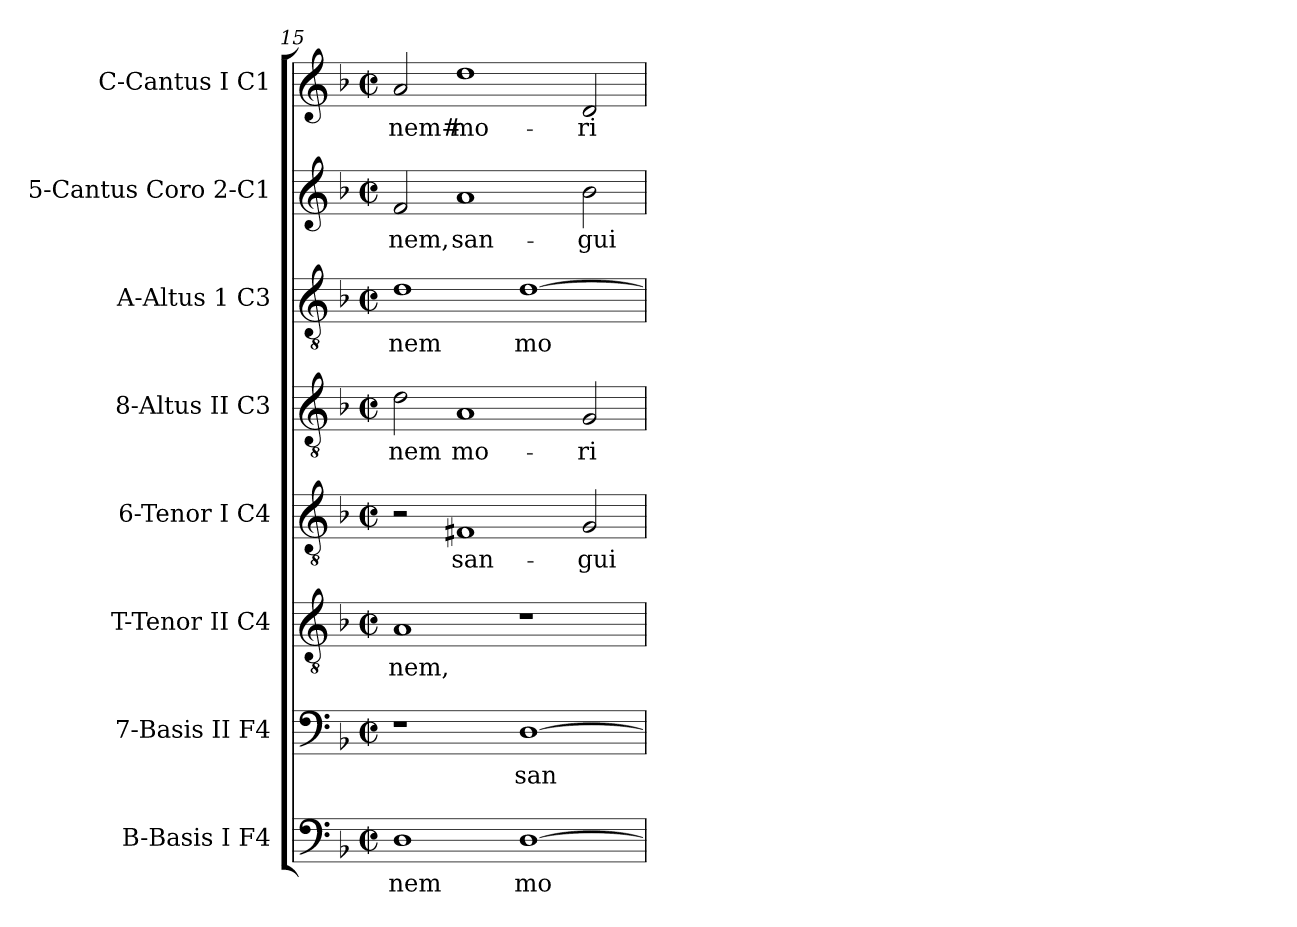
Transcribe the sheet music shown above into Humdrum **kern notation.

**kern	**text	**kern	**text	**kern	**text	**kern	**text	**kern	**text	**kern	**text	**kern	**text	**kern	**text
*part8	*part8	*part7	*part7	*part6	*part6	*part5	*part5	*part4	*part4	*part3	*part3	*part2	*part2	*part1	*part1
*staff8	*staff8	*staff7	*staff7	*staff6	*staff6	*staff5	*staff5	*staff4	*staff4	*staff3	*staff3	*staff2	*staff2	*staff1	*staff1
*I"B-Basis I  F4	*	*I"7-Basis II  F4	*	*I"T-Tenor II  C4	*	*I"6-Tenor I  C4	*	*I"8-Altus II  C3	*	*I"A-Altus 1  C3	*	*I"5-Cantus  Coro 2-C1	*	*I"C-Cantus I  C1	*
*I'B	*	*	*	*I'T	*	*	*	*	*	*I'A	*	*	*	*I'C	*
*clefF4	*	*clefF4	*	*clefGv2	*	*clefGv2	*	*clefGv2	*	*clefGv2	*	*clefG2	*	*clefG2	*
*k[b-]	*	*k[b-]	*	*k[b-]	*	*k[b-]	*	*k[b-]	*	*k[b-]	*	*k[b-]	*	*k[b-]	*
*F:	*	*F:	*	*F:	*	*F:	*	*F:	*	*F:	*	*F:	*	*F:	*
*M2/2	*	*M2/2	*	*M2/2	*	*M2/2	*	*M2/2	*	*M2/2	*	*M2/2	*	*M2/2	*
*met(c|)	*	*met(c|)	*	*met(c|)	*	*met(c|)	*	*met(c|)	*	*met(c|)	*	*met(c|)	*	*met(c|)	*
=15	=15	=15	=15	=15	=15	=15	=15	=15	=15	=15	=15	=15	=15	=15	=15
!	!LO:LY:b:cj	!	!	!	!LO:LY:b:cj	!	!	!	!LO:LY:b:cj	!	!LO:LY:b:cj	!	!LO:LY:b:cj	!	!LO:LY:b:cj
1D	-nem	1r	.	1A	-nem,	2r	.	2d\	-nem	1d	-nem	2f/	-nem,	2a/	-nem#
!	!	!	!	!	!	!	!LO:LY:b:cj	!	!LO:LY:b:cj	!	!	!	!LO:LY:b:cj	!	!LO:LY:b:cj
.	.	.	.	.	.	1F#X	san-	1A	mo-	.	.	1a	san-	1dd	mo-
!	!LO:LY:b:cj	!	!LO:LY:b:cj	!	!	!	!	!	!	!	!LO:LY:b:cj	!	!	!	!
[<1D	mo-	[<1D	san-	1r	.	.	.	.	.	[<1d	mo-	.	.	.	.
!	!	!	!	!	!	!	!LO:LY:b:cj	!	!LO:LY:b:cj	!	!	!	!LO:LY:b:cj	!	!LO:LY:b:cj
.	.	.	.	.	.	2G/	-gui-	2G/	-ri-	.	.	2b-\	-gui-	2d/	-ri-
=	=	=	=	=	=	=	=	=	=	=	=	=	=	=	=
*-	*-	*-	*-	*-	*-	*-	*-	*-	*-	*-	*-	*-	*-	*-	*-
